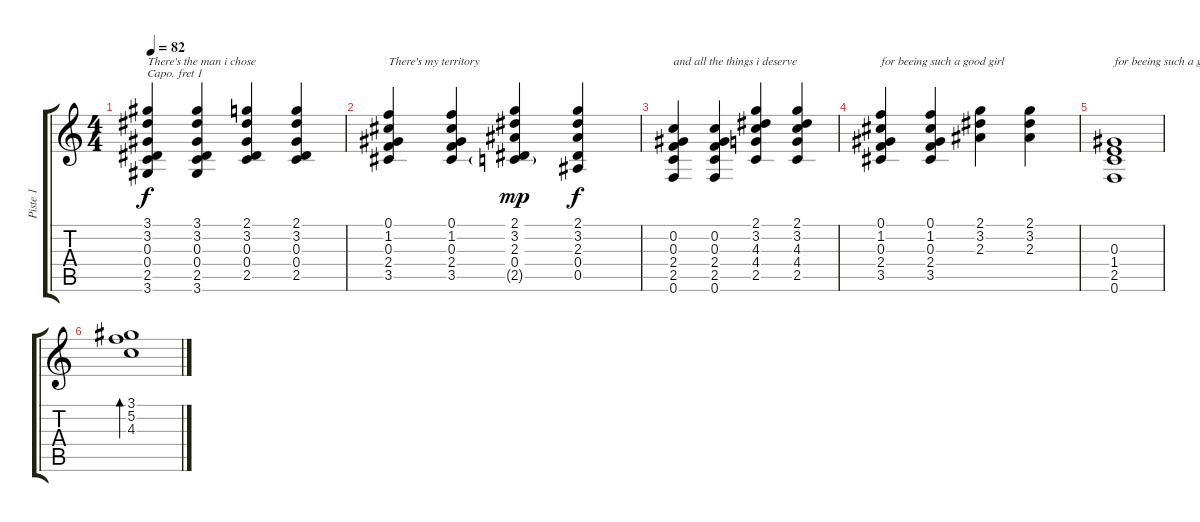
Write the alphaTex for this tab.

\track ("Piste 1" "Piste 1") {instrument acousticguitarnylon}
\staff {score tabs}
\capo 1
\tuning (E4 B3 G3 D3 A2 E2) {hide}
\ts (4 4)
\tempo 82
\clef g2
\ks c
(3.1 3.2 0.3 0.4 2.5 3.6).4{txt "There's the man i chose" dy f} (3.1 3.2 0.3 0.4 2.5 3.6).4 (2.1 3.2 0.3 0.4 2.5).4 (2.1 3.2 0.3 0.4 2.5).4 |
(0.1 1.2 0.3 2.4 3.5).4{txt "There's my territory"} (0.1 1.2 0.3 2.4 3.5).4 (2.1 3.2 2.3 0.4 2.5{g}).4{dy mp} (2.1 3.2 2.3 0.4 0.5).4{dy f} |
(0.2 0.3 2.4 2.5 0.6).4{txt "and all the things i deserve"} (0.2 0.3 2.4 2.5 0.6).4 (2.1 3.2 4.3 4.4 2.5).4 (2.1 3.2 4.3 4.4 2.5).4 |
(0.1 1.2 0.3 2.4 3.5).4{txt "for beeing such a good girl"} (0.1 1.2 0.3 2.4 3.5).4 (2.1 3.2 2.3).4 (2.1 3.2 2.3).4 |
(0.3 1.4 2.5 0.6).1{txt "for beeing such a good girl"} |
(3.1 5.2 4.3).1{bd 480}
